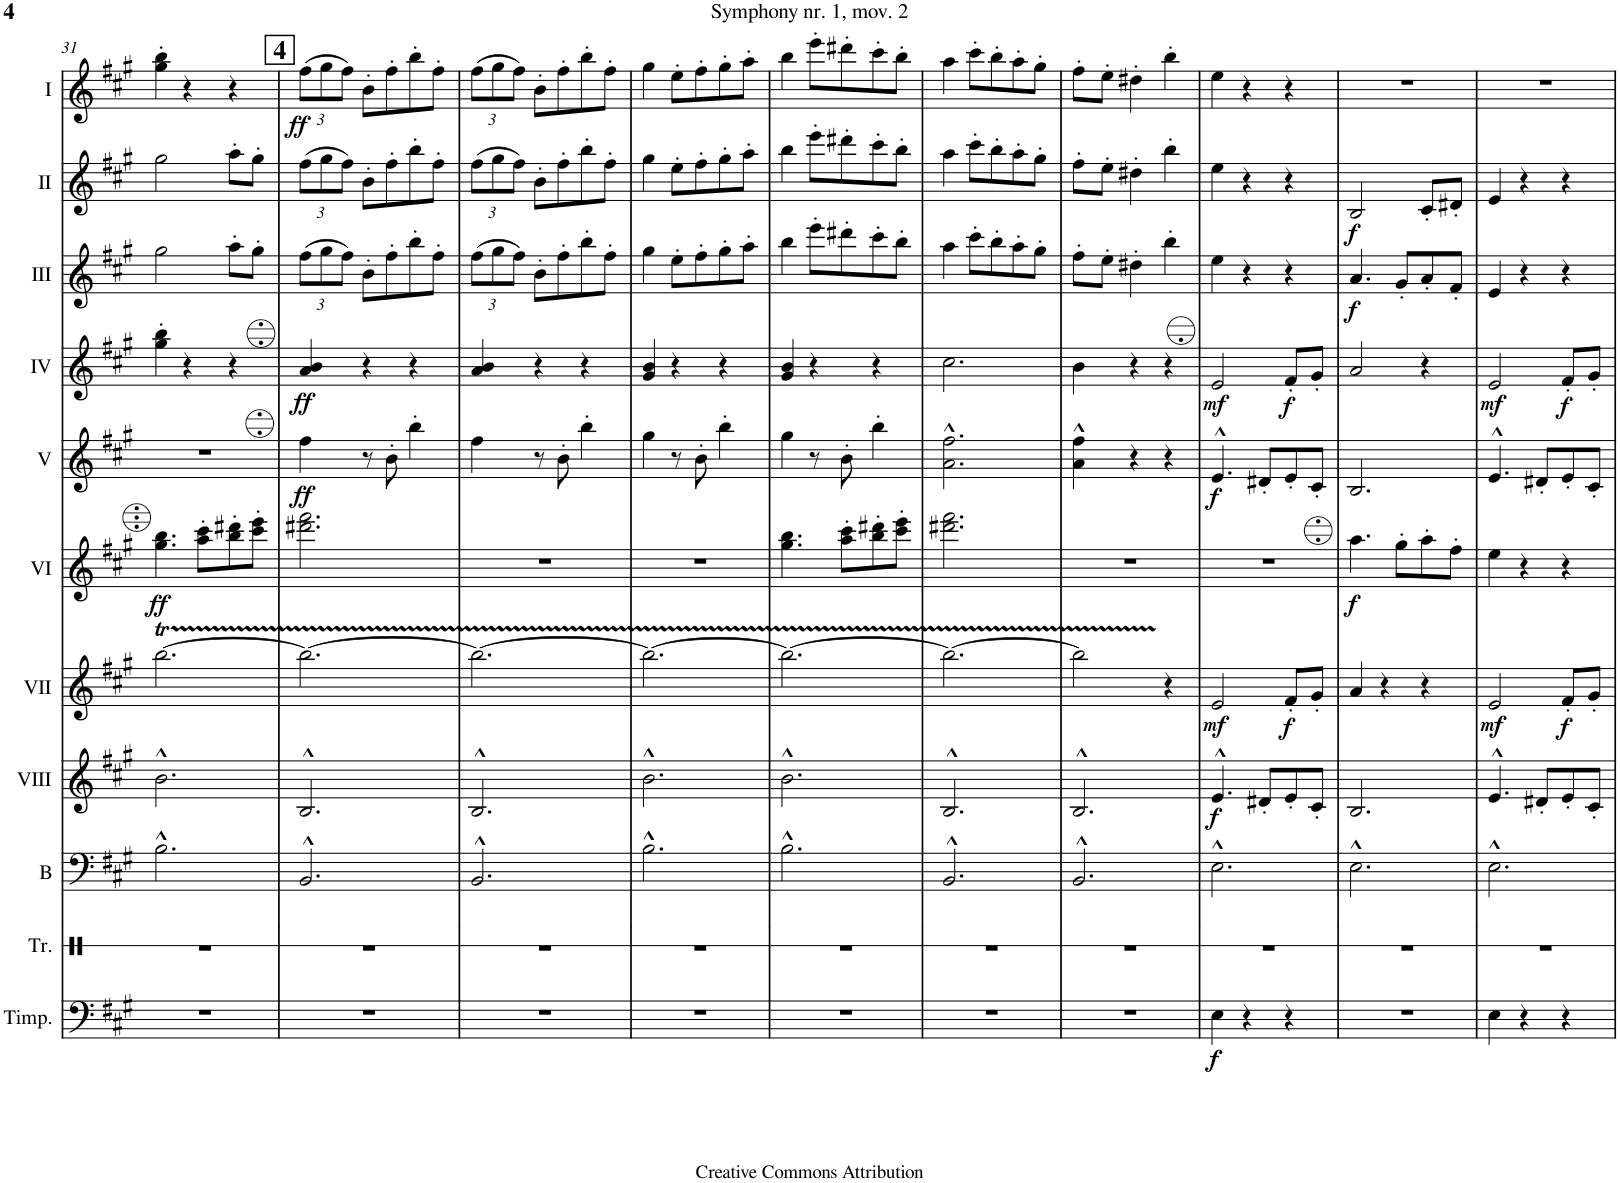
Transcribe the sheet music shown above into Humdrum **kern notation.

**kern	**dynam	**kern	**kern	**kern	**dynam	**kern	**dynam	**kern	**dynam	**kern	**dynam	**kern	**dynam	**kern	**dynam	**kern	**dynam	**kern	**dynam
*part11	*part11	*part10	*part9	*part8	*part8	*part7	*part7	*part6	*part6	*part5	*part5	*part4	*part4	*part3	*part3	*part2	*part2	*part1	*part1
*staff11	*staff11	*staff10	*staff9	*staff8	*staff8	*staff7	*staff7	*staff6	*staff6	*staff5	*staff5	*staff4	*staff4	*staff3	*staff3	*staff2	*staff2	*staff1	*staff1
*I"Timpani	*	*I"Triangle	*I"Bass	*I"Acc. 8	*	*I"Acc. 7	*	*I"Acc. 6	*	*I"Acc. 5	*	*I"Acc. 4	*	*I"Acc. 3	*	*I"Acc. 2	*	*I"Acc. 1	*
*I'Timp.	*	*I'Tr.	*I'B	*	*	*	*	*	*	*	*	*	*	*	*	*	*	*	*
!!LO:PB:g=z
*clefF4	*	*clefX	*clefF4	*clefG2	*	*clefG2	*	*clefG2	*	*clefG2	*	*clefG2	*	*clefG2	*	*clefG2	*	*clefG2	*
*	*	*	*Trd7c12	*Trd7c12	*	*Trd7c12	*	*	*	*	*	*Trd7c12	*	*	*	*	*	*	*
*k[f#c#g#]	*	*k[]	*k[f#c#g#]	*k[f#c#g#]	*	*k[f#c#g#]	*	*k[f#c#g#]	*	*k[f#c#g#]	*	*k[f#c#g#]	*	*k[f#c#g#]	*	*k[f#c#g#]	*	*k[f#c#g#]	*
*M3/4	*	*M3/4	*M3/4	*M3/4	*	*M3/4	*	*M3/4	*	*M3/4	*	*M3/4	*	*M3/4	*	*M3/4	*	*M3/4	*
=31	=31	=31	=31	=31	=31	=31	=31	=31	=31	=31	=31	=31	=31	=31	=31	=31	=31	=31	=31
!	!	!	!	!	!	!	!	!	!LO:DY:b	!	!	!	!	!	!	!	!	!	!
2.r	.	2.r	2.B^^\	2.b^^\	.	[2.bbT\	.	4.g#\ 4.b\	ff	2.r	.	4ggg#\' 4bbb\'	.	2gg#\	.	2gg#\	.	4gg#\' 4bb\'	.
.	.	.	.	.	.	.	.	.	.	.	.	4r	.	.	.	.	.	4r	.
.	.	.	.	.	.	.	.	8a\' 8cc#\'L	.	.	.	.	.	.	.	.	.	.	.
.	.	.	.	.	.	.	.	8b\' 8dd#X\'	.	.	.	4r	.	8aa'\L	.	8aa'\L	.	4r	.
.	.	.	.	.	.	.	.	8cc#\' 8ee\'J	.	.	.	.	.	8gg#'\J	.	8gg#'\J	.	.	.
!!LO:REH:place=s1:a:B:cj:fs=14:t=4
=32	=32	=32	=32	=32	=32	=32	=32	=32	=32	=32	=32	=32	=32	=32	=32	=32	=32	=32	=32
*	*	*	*	*	*	*	*	*	*	*	*	*	*	*Xbrackettup	*	*Xbrackettup	*	*Xbrackettup	*
!	!	!	!	!	!	!	!	!	!	!	!LO:DY:b	!	!LO:DY:b	!	!	!	!	!	!LO:DY:b
2.r	.	2.r	2.BB^^/	2.B^^/	.	2.bb\_	.	2.dd#X\ 2.ff#\	.	4f#\	ff	4a/ 4b/	ff	(12ff#\L	.	(12ff#\L	.	(12ff#\L	ff
.	.	.	.	.	.	.	.	.	.	.	.	.	.	12gg#\	.	12gg#\	.	12gg#\	.
.	.	.	.	.	.	.	.	.	.	.	.	.	.	12ff#\J)	.	12ff#\J)	.	12ff#\J)	.
.	.	.	.	.	.	.	.	.	.	8r	.	4r	.	8b'\L	.	8b'\L	.	8b'\L	.
.	.	.	.	.	.	.	.	.	.	8B'\	.	.	.	8ff#'\	.	8ff#'\	.	8ff#'\	.
.	.	.	.	.	.	.	.	.	.	4b'\	.	4r	.	8bb'\	.	8bb'\	.	8bb'\	.
.	.	.	.	.	.	.	.	.	.	.	.	.	.	8ff#'\J	.	8ff#'\J	.	8ff#'\J	.
=33	=33	=33	=33	=33	=33	=33	=33	=33	=33	=33	=33	=33	=33	=33	=33	=33	=33	=33	=33
2.r	.	2.r	2.BB^^/	2.B^^/	.	2.bb\_	.	2.r	.	4f#\	.	4a/ 4b/	.	(12ff#\L	.	(12ff#\L	.	(12ff#\L	.
.	.	.	.	.	.	.	.	.	.	.	.	.	.	12gg#\	.	12gg#\	.	12gg#\	.
.	.	.	.	.	.	.	.	.	.	.	.	.	.	12ff#\J)	.	12ff#\J)	.	12ff#\J)	.
.	.	.	.	.	.	.	.	.	.	8r	.	4r	.	8b'\L	.	8b'\L	.	8b'\L	.
.	.	.	.	.	.	.	.	.	.	8B'\	.	.	.	8ff#'\	.	8ff#'\	.	8ff#'\	.
.	.	.	.	.	.	.	.	.	.	4b'\	.	4r	.	8bb'\	.	8bb'\	.	8bb'\	.
.	.	.	.	.	.	.	.	.	.	.	.	.	.	8ff#'\J	.	8ff#'\J	.	8ff#'\J	.
=34	=34	=34	=34	=34	=34	=34	=34	=34	=34	=34	=34	=34	=34	=34	=34	=34	=34	=34	=34
2.r	.	2.r	2.B^^\	2.b^^\	.	2.bb\_	.	2.r	.	4g#\	.	4g#/ 4b/	.	4gg#\	.	4gg#\	.	4gg#\	.
.	.	.	.	.	.	.	.	.	.	8r	.	4r	.	8ee'\L	.	8ee'\L	.	8ee'\L	.
.	.	.	.	.	.	.	.	.	.	8B'\	.	.	.	8ff#'\	.	8ff#'\	.	8ff#'\	.
.	.	.	.	.	.	.	.	.	.	4b'\	.	4r	.	8gg#'\	.	8gg#'\	.	8gg#'\	.
.	.	.	.	.	.	.	.	.	.	.	.	.	.	8aa'\J	.	8aa'\J	.	8aa'\J	.
=35	=35	=35	=35	=35	=35	=35	=35	=35	=35	=35	=35	=35	=35	=35	=35	=35	=35	=35	=35
2.r	.	2.r	2.B^^\	2.b^^\	.	2.bb\_	.	4.g#\ 4.b\	.	4g#\	.	4g#/ 4b/	.	4bb\	.	4bb\	.	4bb\	.
.	.	.	.	.	.	.	.	.	.	8r	.	4r	.	8eee'\L	.	8eee'\L	.	8eee'\L	.
.	.	.	.	.	.	.	.	8a\' 8cc#\'L	.	8B'\	.	.	.	8ddd#X'\	.	8ddd#X'\	.	8ddd#X'\	.
.	.	.	.	.	.	.	.	8b\' 8dd#X\'	.	4b'\	.	4r	.	8ccc#'\	.	8ccc#'\	.	8ccc#'\	.
.	.	.	.	.	.	.	.	8cc#\' 8ee\'J	.	.	.	.	.	8bb'\J	.	8bb'\J	.	8bb'\J	.
=36	=36	=36	=36	=36	=36	=36	=36	=36	=36	=36	=36	=36	=36	=36	=36	=36	=36	=36	=36
2.r	.	2.r	2.BB^^/	2.B^^/	.	2.bb\_	.	2.dd#X\ 2.ff#\	.	2.A\^^ 2.f#\^^	.	2.cc#\	.	4aa\	.	4aa\	.	4aa\	.
.	.	.	.	.	.	.	.	.	.	.	.	.	.	8ccc#'\L	.	8ccc#'\L	.	8ccc#'\L	.
.	.	.	.	.	.	.	.	.	.	.	.	.	.	8bb'\	.	8bb'\	.	8bb'\	.
.	.	.	.	.	.	.	.	.	.	.	.	.	.	8aa'\	.	8aa'\	.	8aa'\	.
.	.	.	.	.	.	.	.	.	.	.	.	.	.	8gg#'\J	.	8gg#'\J	.	8gg#'\J	.
=37	=37	=37	=37	=37	=37	=37	=37	=37	=37	=37	=37	=37	=37	=37	=37	=37	=37	=37	=37
2.r	.	2.r	2.BB^^/	2.B^^/	.	2bbTTT\]	.	2.r	.	4A\^^ 4f#\^^	.	4b\	.	8ff#'\L	.	8ff#'\L	.	8ff#'\L	.
.	.	.	.	.	.	.	.	.	.	.	.	.	.	8ee'\J	.	8ee'\J	.	8ee'\J	.
.	.	.	.	.	.	.	.	.	.	4r	.	4r	.	4dd#X'\	.	4dd#X'\	.	4dd#X'\	.
.	.	.	.	.	.	4r	.	.	.	4r	.	4r	.	4bb'\	.	4bb'\	.	4bb'\	.
=38	=38	=38	=38	=38	=38	=38	=38	=38	=38	=38	=38	=38	=38	=38	=38	=38	=38	=38	=38
!	!LO:DY:b	!	!	!	!LO:DY:b	!	!LO:DY:b	!	!	!	!LO:DY:b	!	!LO:DY:b	!	!	!	!	!	!
4E\	f	2.r	2.E^^\	4.e^^/	f	2e/	mf	2.r	.	4.E^^/	f	2e/	mf	4ee\	.	4ee\	.	4ee\	.
4r	.	.	.	.	.	.	.	.	.	.	.	.	.	4r	.	4r	.	4r	.
.	.	.	.	8d#X'/L	.	.	.	.	.	8D#X'/L	.	.	.	.	.	.	.	.	.
!	!	!	!	!	!	!	!LO:DY:b	!	!	!	!	!	!LO:DY:b	!	!	!	!	!	!
4r	.	.	.	8e'/	.	8f#'/L	f	.	.	8E'/	.	8f#'/L	f	4r	.	4r	.	4r	.
.	.	.	.	8c#'/J	.	8g#'/J	.	.	.	8C#'/J	.	8g#'/J	.	.	.	.	.	.	.
=39	=39	=39	=39	=39	=39	=39	=39	=39	=39	=39	=39	=39	=39	=39	=39	=39	=39	=39	=39
!	!	!	!	!	!	!	!	!	!LO:DY:b	!	!	!	!	!	!LO:DY:b	!	!LO:DY:b	!	!
2.r	.	2.r	2.E^^\	2.B/	.	4a/	.	4.a\	f	2.BB/	.	2a/	.	4.a/	f	2B/	f	2.r	.
.	.	.	.	.	.	4r	.	.	.	.	.	.	.	.	.	.	.	.	.
.	.	.	.	.	.	.	.	8g#'\L	.	.	.	.	.	8g#'/L	.	.	.	.	.
.	.	.	.	.	.	4r	.	8a'\	.	.	.	4r	.	8a'/	.	8c#'/L	.	.	.
.	.	.	.	.	.	.	.	8f#'\J	.	.	.	.	.	8f#'/J	.	8d#X'/J	.	.	.
=40	=40	=40	=40	=40	=40	=40	=40	=40	=40	=40	=40	=40	=40	=40	=40	=40	=40	=40	=40
!	!	!	!	!	!	!	!LO:DY:b	!	!	!	!	!	!LO:DY:b	!	!	!	!	!	!
4E\	.	2.r	2.E^^\	4.e^^/	.	2e/	mf	4e\	.	4.E^^/	.	2e/	mf	4e/	.	4e/	.	2.r	.
4r	.	.	.	.	.	.	.	4r	.	.	.	.	.	4r	.	4r	.	.	.
.	.	.	.	8d#X'/L	.	.	.	.	.	8D#X'/L	.	.	.	.	.	.	.	.	.
!	!	!	!	!	!	!	!LO:DY:b	!	!	!	!	!	!LO:DY:b	!	!	!	!	!	!
4r	.	.	.	8e'/	.	8f#'/L	f	4r	.	8E'/	.	8f#'/L	f	4r	.	4r	.	.	.
.	.	.	.	8c#'/J	.	8g#'/J	.	.	.	8C#'/J	.	8g#'/J	.	.	.	.	.	.	.
=	=	=	=	=	=	=	=	=	=	=	=	=	=	=	=	=	=	=	=
*-	*-	*-	*-	*-	*-	*-	*-	*-	*-	*-	*-	*-	*-	*-	*-	*-	*-	*-	*-
